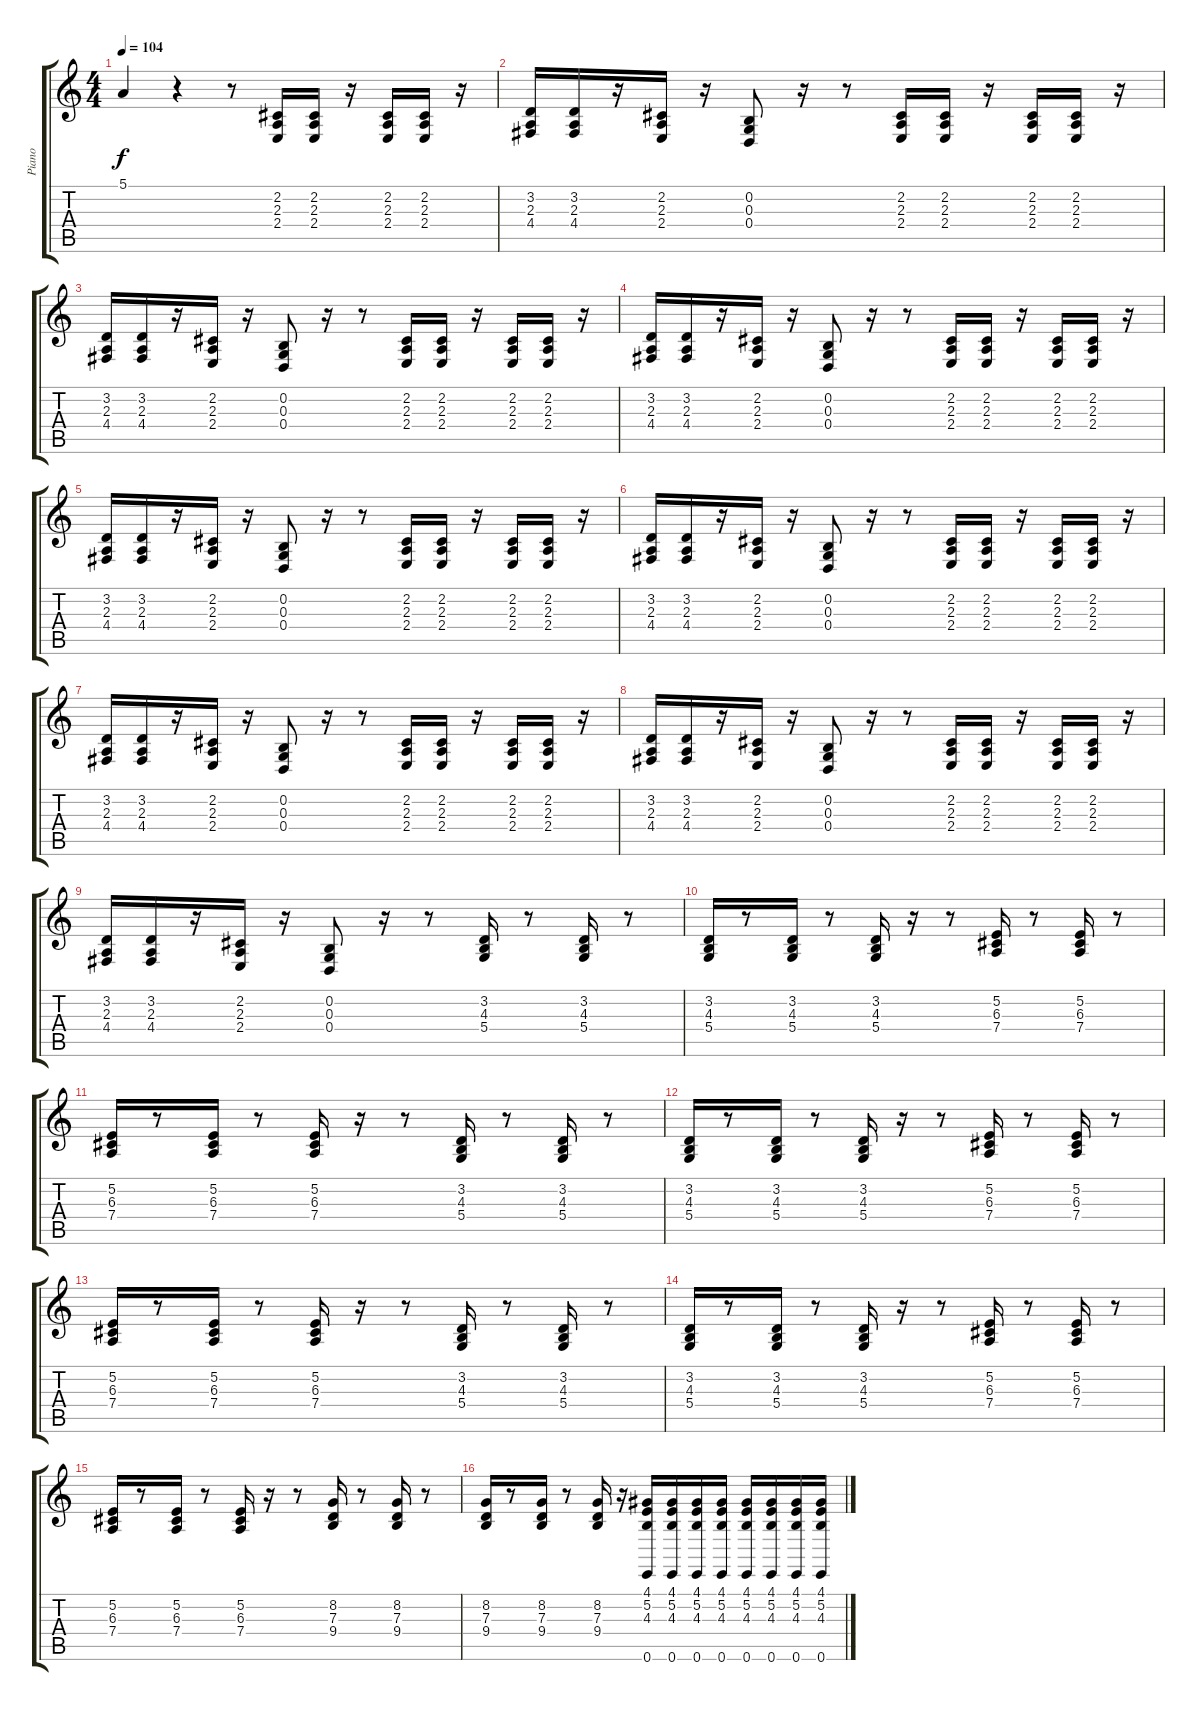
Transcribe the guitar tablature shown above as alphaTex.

\track ("Piano" "Piano") {instrument brightacousticpiano}
\staff {score tabs}
\tuning (E4 B3 G3 D3 A2 E2) {hide}
\ts (4 4)
\tempo 104
\clef g2
\ks c
5.1.4{dy f} r.4 r.8 (2.2 2.3 2.4).16 (2.2 2.3 2.4).16 r.16 (2.2 2.3 2.4).16 (2.2 2.3 2.4).16 r.16 |
(3.2 2.3 4.4).16 (3.2 2.3 4.4).16 r.16 (2.2 2.3 2.4).16 r.16 (0.2 0.3 0.4).8 r.16 r.8 (2.2 2.3 2.4).16 (2.2 2.3 2.4).16 r.16 (2.2 2.3 2.4).16 (2.2 2.3 2.4).16 r.16 |
(3.2 2.3 4.4).16 (3.2 2.3 4.4).16 r.16 (2.2 2.3 2.4).16 r.16 (0.2 0.3 0.4).8 r.16 r.8 (2.2 2.3 2.4).16 (2.2 2.3 2.4).16 r.16 (2.2 2.3 2.4).16 (2.2 2.3 2.4).16 r.16 |
(3.2 2.3 4.4).16 (3.2 2.3 4.4).16 r.16 (2.2 2.3 2.4).16 r.16 (0.2 0.3 0.4).8 r.16 r.8 (2.2 2.3 2.4).16 (2.2 2.3 2.4).16 r.16 (2.2 2.3 2.4).16 (2.2 2.3 2.4).16 r.16 |
(3.2 2.3 4.4).16 (3.2 2.3 4.4).16 r.16 (2.2 2.3 2.4).16 r.16 (0.2 0.3 0.4).8 r.16 r.8 (2.2 2.3 2.4).16 (2.2 2.3 2.4).16 r.16 (2.2 2.3 2.4).16 (2.2 2.3 2.4).16 r.16 |
(3.2 2.3 4.4).16 (3.2 2.3 4.4).16 r.16 (2.2 2.3 2.4).16 r.16 (0.2 0.3 0.4).8 r.16 r.8 (2.2 2.3 2.4).16 (2.2 2.3 2.4).16 r.16 (2.2 2.3 2.4).16 (2.2 2.3 2.4).16 r.16 |
(3.2 2.3 4.4).16 (3.2 2.3 4.4).16 r.16 (2.2 2.3 2.4).16 r.16 (0.2 0.3 0.4).8 r.16 r.8 (2.2 2.3 2.4).16 (2.2 2.3 2.4).16 r.16 (2.2 2.3 2.4).16 (2.2 2.3 2.4).16 r.16 |
(3.2 2.3 4.4).16 (3.2 2.3 4.4).16 r.16 (2.2 2.3 2.4).16 r.16 (0.2 0.3 0.4).8 r.16 r.8 (2.2 2.3 2.4).16 (2.2 2.3 2.4).16 r.16 (2.2 2.3 2.4).16 (2.2 2.3 2.4).16 r.16 |
(3.2 2.3 4.4).16 (3.2 2.3 4.4).16 r.16 (2.2 2.3 2.4).16 r.16 (0.2 0.3 0.4).8 r.16 r.8 (3.2 4.3 5.4).16 r.8 (3.2 4.3 5.4).16 r.8 |
(3.2 4.3 5.4).16 r.8 (3.2 4.3 5.4).16 r.8 (3.2 4.3 5.4).16 r.16 r.8 (5.2 6.3 7.4).16 r.8 (5.2 6.3 7.4).16 r.8 |
(5.2 6.3 7.4).16 r.8 (5.2 6.3 7.4).16 r.8 (5.2 6.3 7.4).16 r.16 r.8 (3.2 4.3 5.4).16 r.8 (3.2 4.3 5.4).16 r.8 |
(3.2 4.3 5.4).16 r.8 (3.2 4.3 5.4).16 r.8 (3.2 4.3 5.4).16 r.16 r.8 (5.2 6.3 7.4).16 r.8 (5.2 6.3 7.4).16 r.8 |
(5.2 6.3 7.4).16 r.8 (5.2 6.3 7.4).16 r.8 (5.2 6.3 7.4).16 r.16 r.8 (3.2 4.3 5.4).16 r.8 (3.2 4.3 5.4).16 r.8 |
(3.2 4.3 5.4).16 r.8 (3.2 4.3 5.4).16 r.8 (3.2 4.3 5.4).16 r.16 r.8 (5.2 6.3 7.4).16 r.8 (5.2 6.3 7.4).16 r.8 |
(5.2 6.3 7.4).16 r.8 (5.2 6.3 7.4).16 r.8 (5.2 6.3 7.4).16 r.16 r.8 (8.2 7.3 9.4).16 r.8 (8.2 7.3 9.4).16 r.8 |
(8.2 7.3 9.4).16 r.8 (8.2 7.3 9.4).16 r.8 (8.2 7.3 9.4).16 r.16 (4.1 5.2 4.3 0.6).16 (4.1 5.2 4.3 0.6).16 (4.1 5.2 4.3 0.6).16 (4.1 5.2 4.3 0.6).16 (4.1 5.2 4.3 0.6).16 (4.1 5.2 4.3 0.6).16 (4.1 5.2 4.3 0.6).16 (4.1 5.2 4.3 0.6).16
